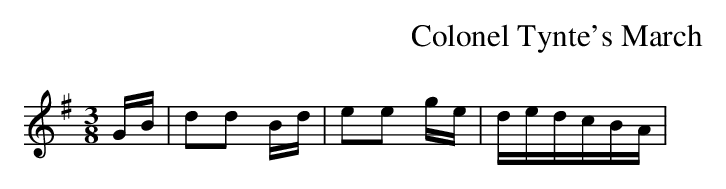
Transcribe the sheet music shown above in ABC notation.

X:1
T:Colonel Tynte's March
M:3/8
L:1/8
K:G
G/B/|dd B/d/|ee g/e/|d/e/d/c/B/A/|....
